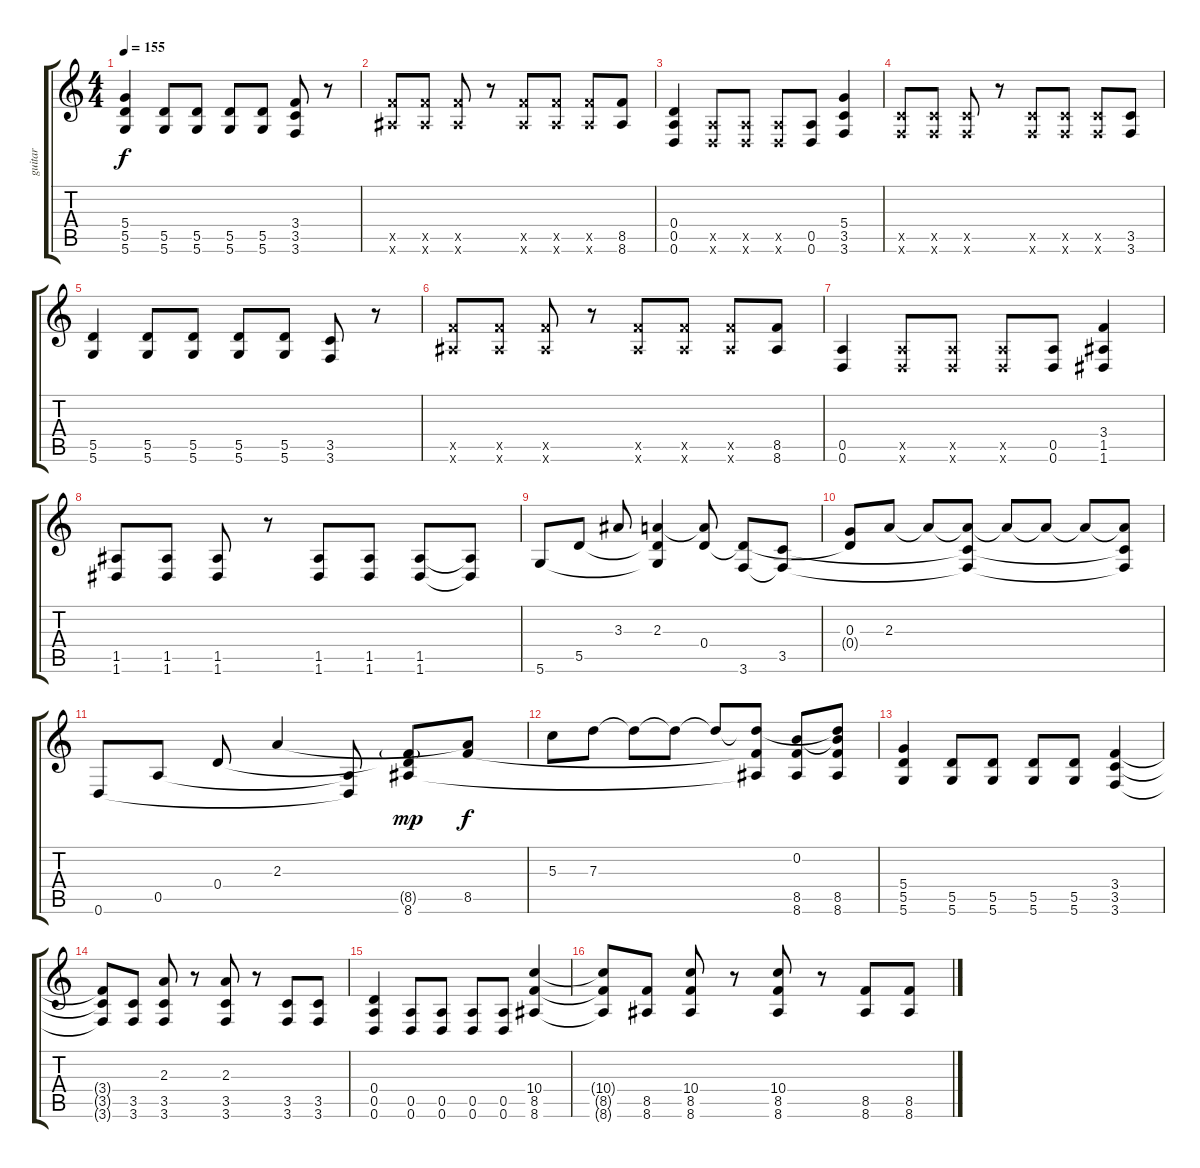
\track ("guitar" "guitar") {instrument acousticguitarsteel}
\staff {score tabs}
\tuning (E4 B3 G3 D3 A2 D2) {hide}
\ts (4 4)
\tempo 155
\clef g2
\ks c
(5.4 5.5 5.6).4{dy f} (5.5 5.6).8 (5.5 5.6).8 (5.5 5.6).8 (5.5 5.6).8 (3.4 3.5 3.6).8 r.8 |
(8.5{x} 8.6{x}).8 (8.5{x} 8.6{x}).8 (8.5{x} 8.6{x}).8 r.8 (8.5{x} 8.6{x}).8 (8.5{x} 8.6{x}).8 (8.5{x} 8.6{x}).8 (8.5 8.6).8 |
(0.4 0.5 0.6).4 (0.5{x} 0.6{x}).8 (0.5{x} 0.6{x}).8 (0.5{x} 0.6{x}).8 (0.5 0.6).8 (5.4 3.5 3.6).4 |
(3.5{x} 3.6{x}).8 (3.5{x} 3.6{x}).8 (3.5{x} 3.6{x}).8 r.8 (3.5{x} 3.6{x}).8 (3.5{x} 3.6{x}).8 (3.5{x} 3.6{x}).8 (3.5 3.6).8 |
(5.5 5.6).4 (5.5 5.6).8 (5.5 5.6).8 (5.5 5.6).8 (5.5 5.6).8 (3.5 3.6).8 r.8 |
(8.5{x} 8.6{x}).8 (8.5{x} 8.6{x}).8 (8.5{x} 8.6{x}).8 r.8 (8.5{x} 8.6{x}).8 (8.5{x} 8.6{x}).8 (8.5{x} 8.6{x}).8 (8.5 8.6).8 |
(0.5 0.6).4 (0.5{x} 0.6{x}).8 (0.5{x} 0.6{x}).8 (0.5{x} 0.6{x}).8 (0.5 0.6).8 (3.4 1.5 1.6).4 |
(1.5 1.6).8 (1.5 1.6).8 (1.5 1.6).8 r.8 (1.5 1.6).8 (1.5 1.6).8 (1.5 1.6).8 (1.5{t} 1.6{t}).8 |
5.6.8 5.5.8 3.3.8 (2.3 5.5{t} 5.6{t}).4 (2.3{t} 0.4).8 (0.4{t} 3.6).8 (3.5 3.6{t}).8 |
(0.3 0.4{t}).8 2.3.8 2.3{t}.8 (2.3{t} 3.5{t} 3.6{t}).8 2.3{t}.8 2.3{t}.8 2.3{t}.8 (2.3{t} 3.5{t} 3.6{t}).8 |
0.6.8 0.5.8 0.4.8 2.3.4 (0.5{t} 0.6{t}).8 (0.4{t} 8.5{g} 8.6).8{dy mp} (2.3{t} 8.5).8{dy f} |
5.3.8 7.3.8 7.3{t}.8 7.3{t}.8 7.3{t}.8 (7.3{t} 8.5{t} 8.6{t}).8 (0.2 8.5 8.6).8 (0.2{t} 7.3{t} 8.5 8.6).8 |
(5.4 5.5 5.6).4 (5.5 5.6).8 (5.5 5.6).8 (5.5 5.6).8 (5.5 5.6).8 (3.4 3.5 3.6).4 |
(3.4{t} 3.5{t} 3.6{t}).8 (3.5 3.6).8 (2.3 3.5 3.6).8 r.8 (2.3 3.5 3.6).8 r.8 (3.5 3.6).8 (3.5 3.6).8 |
(0.4 0.5 0.6).4 (0.5 0.6).8 (0.5 0.6).8 (0.5 0.6).8 (0.5 0.6).8 (10.4 8.5 8.6).4 |
(10.4{t} 8.5{t} 8.6{t}).8 (8.5 8.6).8 (10.4 8.5 8.6).8 r.8 (10.4 8.5 8.6).8 r.8 (8.5 8.6).8 (8.5 8.6).8
